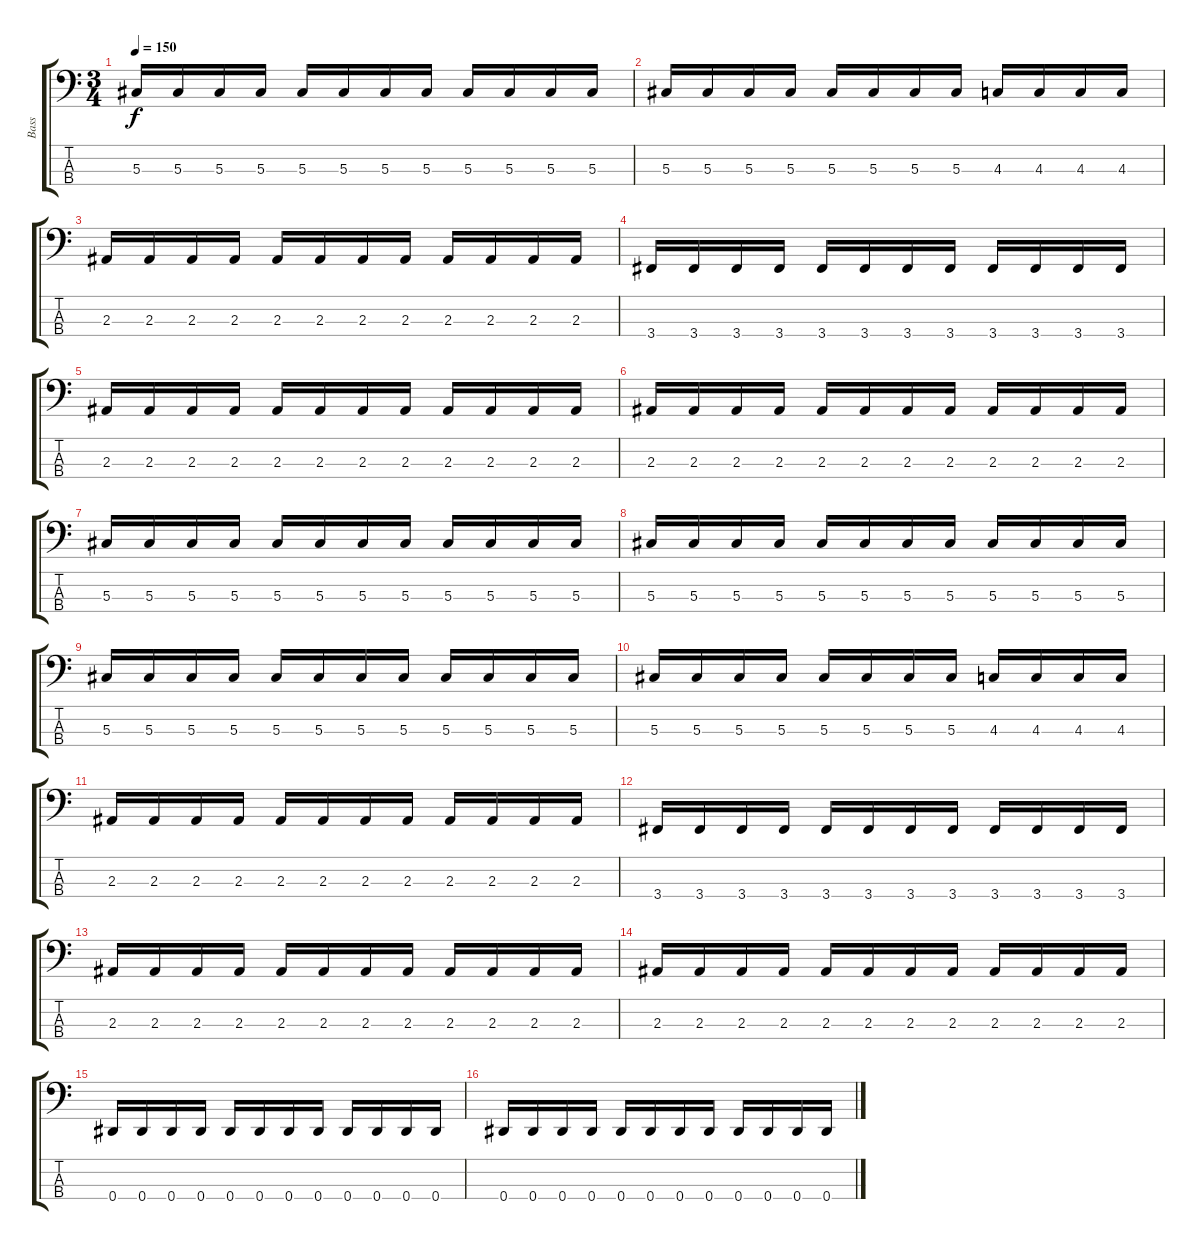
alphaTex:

\track ("Bass" "Bass") {instrument electricbassfinger}
\staff {score tabs}
\tuning (Gb2 Db2 Ab1 Eb1) {hide}
\ts (3 4)
\tempo 150
\clef f4
\ks c
5.3.16{dy f} 5.3.16 5.3.16 5.3.16 5.3.16 5.3.16 5.3.16 5.3.16 5.3.16 5.3.16 5.3.16 5.3.16 |
5.3.16 5.3.16 5.3.16 5.3.16 5.3.16 5.3.16 5.3.16 5.3.16 4.3.16 4.3.16 4.3.16 4.3.16 |
2.3.16 2.3.16 2.3.16 2.3.16 2.3.16 2.3.16 2.3.16 2.3.16 2.3.16 2.3.16 2.3.16 2.3.16 |
3.4.16 3.4.16 3.4.16 3.4.16 3.4.16 3.4.16 3.4.16 3.4.16 3.4.16 3.4.16 3.4.16 3.4.16 |
2.3.16 2.3.16 2.3.16 2.3.16 2.3.16 2.3.16 2.3.16 2.3.16 2.3.16 2.3.16 2.3.16 2.3.16 |
2.3.16 2.3.16 2.3.16 2.3.16 2.3.16 2.3.16 2.3.16 2.3.16 2.3.16 2.3.16 2.3.16 2.3.16 |
5.3.16 5.3.16 5.3.16 5.3.16 5.3.16 5.3.16 5.3.16 5.3.16 5.3.16 5.3.16 5.3.16 5.3.16 |
5.3.16 5.3.16 5.3.16 5.3.16 5.3.16 5.3.16 5.3.16 5.3.16 5.3.16 5.3.16 5.3.16 5.3.16 |
5.3.16 5.3.16 5.3.16 5.3.16 5.3.16 5.3.16 5.3.16 5.3.16 5.3.16 5.3.16 5.3.16 5.3.16 |
5.3.16 5.3.16 5.3.16 5.3.16 5.3.16 5.3.16 5.3.16 5.3.16 4.3.16 4.3.16 4.3.16 4.3.16 |
2.3.16 2.3.16 2.3.16 2.3.16 2.3.16 2.3.16 2.3.16 2.3.16 2.3.16 2.3.16 2.3.16 2.3.16 |
3.4.16 3.4.16 3.4.16 3.4.16 3.4.16 3.4.16 3.4.16 3.4.16 3.4.16 3.4.16 3.4.16 3.4.16 |
2.3.16 2.3.16 2.3.16 2.3.16 2.3.16 2.3.16 2.3.16 2.3.16 2.3.16 2.3.16 2.3.16 2.3.16 |
2.3.16 2.3.16 2.3.16 2.3.16 2.3.16 2.3.16 2.3.16 2.3.16 2.3.16 2.3.16 2.3.16 2.3.16 |
0.4.16 0.4.16 0.4.16 0.4.16 0.4.16 0.4.16 0.4.16 0.4.16 0.4.16 0.4.16 0.4.16 0.4.16 |
0.4.16 0.4.16 0.4.16 0.4.16 0.4.16 0.4.16 0.4.16 0.4.16 0.4.16 0.4.16 0.4.16 0.4.16
